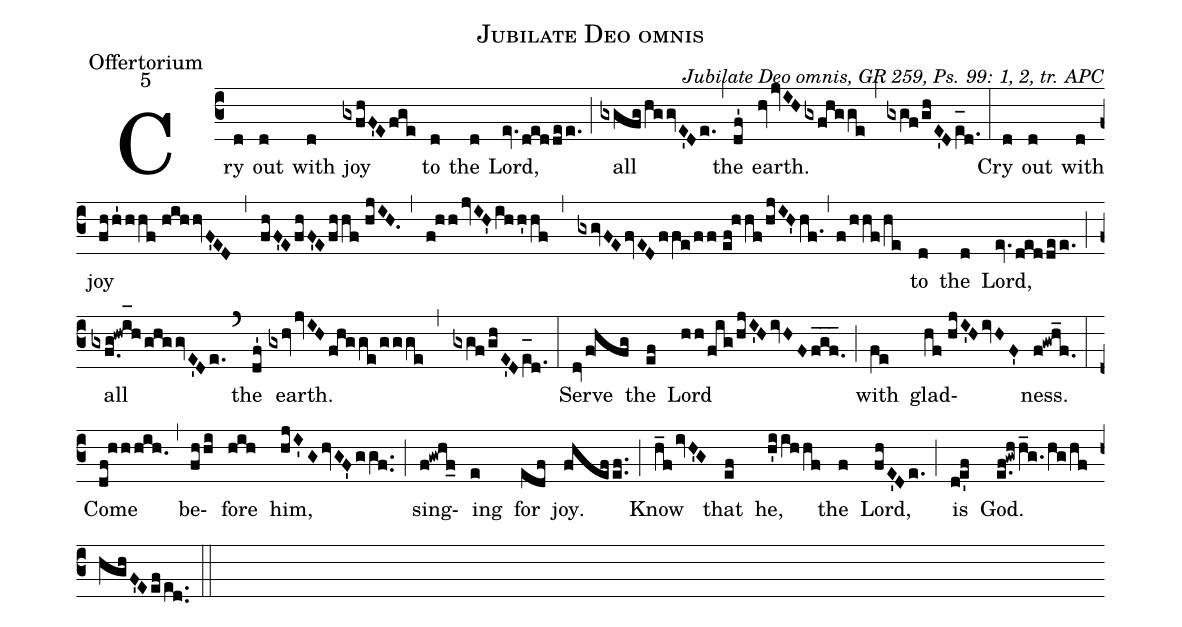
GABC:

name: Jubilate Deo omnis;
office-part: Offertorium;
mode: 5;
commentary: Jubilate Deo omnis, GR 259, Ps. 99: 1, 2, tr. APC;
%%
(c3)Cry(d) out(d) with(d) joy(gxfhF'Efge) to(d) the(d) Lord,(ev.deddee.) (;) all(gxgfghggvE'De.) (,) the(df') earth.(hvjvIHgxfhg/!ge,gxgf/ghE'De_[oh:h][ll:1]d.) (:)
Cry(d) out(d) with(d) joy(fhh'1hhf//hihhvF'ED,fhF'EfhF'Efhhf//hjIH.,f!hhjvIH'ihh'hf,gxgvFEfvEDffe/ff//ef!hhf/hjIH'hf.,f/hhf/he) to(d) the(d) Lord,(ev.deddee.) (;) all(gxf.g!hwi_[oh:h]hghggvE'De.) (`) the(df') earth.(gxhvjvIHfhgge/ggge,gxgf/ghE'De_[oh:h][ll:1]d.) (:)

Serve(dvf!hfg) the(ef) Lord(hh/fig/hjI'HivHFfgf___.) (;) with(fe) glad(hf//hjI'HivHF')ness.(f!gwh_f.) (:)
Come(df!hhhih.) (,) be(fhhi)fore(hih) him,(hjI'GhvGF'ggf..) (;) sing(f!gwhf_)ing(e) for(edf) joy.(fhef/ef..) (;)
Know(h_fivH'G) that(ef) he,(h'iihhf) the(f) Lord,(fhE'De.) (;) is(de'f) God.(e.f!gwhh_g./hg/hf/hghF'Eef/ed..) (::)
